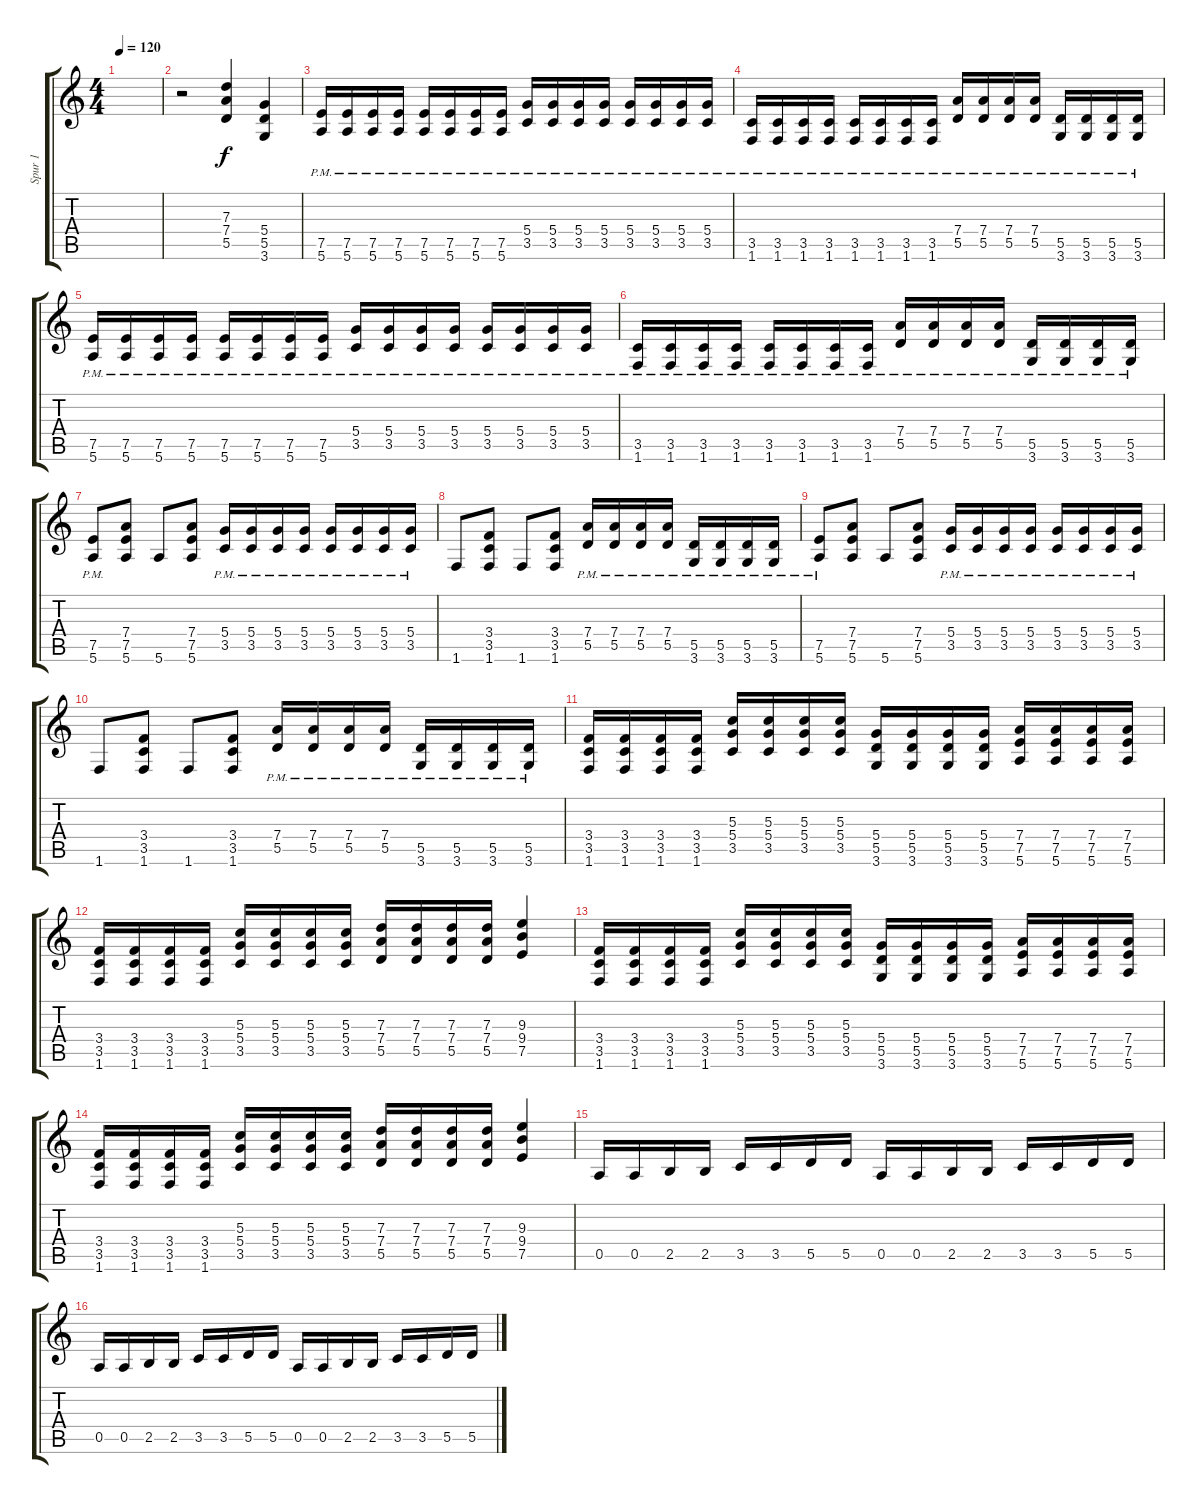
\track ("Spur 1" "Spur 1") {instrument distortionguitar}
\staff {score tabs}
\tuning (E4 B3 G3 D3 A2 E2) {hide}
\ts (4 4)
\tempo 120
\clef g2
\ks c
|
r.2 (7.3 7.4 5.5).4 (5.4 5.5 3.6).4 |
(7.5{pm} 5.6).16 (7.5{pm} 5.6).16 (7.5{pm} 5.6).16 (7.5{pm} 5.6).16 (7.5{pm} 5.6).16 (7.5{pm} 5.6).16 (7.5{pm} 5.6).16 (7.5{pm} 5.6).16 (5.4 3.5{pm}).16 (5.4 3.5{pm}).16 (5.4{pm} 3.5).16 (5.4{pm} 3.5).16 (5.4{pm} 3.5).16 (5.4{pm} 3.5).16 (5.4{pm} 3.5).16 (5.4{pm} 3.5).16 |
(3.5{pm} 1.6).16 (3.5{pm} 1.6).16 (3.5{pm} 1.6).16 (3.5{pm} 1.6).16 (3.5{pm} 1.6).16 (3.5{pm} 1.6).16 (3.5{pm} 1.6).16 (3.5{pm} 1.6).16 (7.4 5.5{pm}).16 (7.4 5.5{pm}).16 (7.4 5.5{pm}).16 (7.4 5.5{pm}).16 (5.5{pm} 3.6).16 (5.5{pm} 3.6).16 (5.5{pm} 3.6).16 (5.5{pm} 3.6).16 |
(7.5{pm} 5.6).16 (7.5{pm} 5.6).16 (7.5{pm} 5.6).16 (7.5{pm} 5.6).16 (7.5{pm} 5.6).16 (7.5{pm} 5.6).16 (7.5{pm} 5.6).16 (7.5{pm} 5.6).16 (5.4 3.5{pm}).16 (5.4 3.5{pm}).16 (5.4{pm} 3.5).16 (5.4{pm} 3.5).16 (5.4{pm} 3.5).16 (5.4{pm} 3.5).16 (5.4{pm} 3.5).16 (5.4{pm} 3.5).16 |
(3.5{pm} 1.6).16 (3.5{pm} 1.6).16 (3.5{pm} 1.6).16 (3.5{pm} 1.6).16 (3.5{pm} 1.6).16 (3.5{pm} 1.6).16 (3.5{pm} 1.6).16 (3.5{pm} 1.6).16 (7.4 5.5{pm}).16 (7.4 5.5{pm}).16 (7.4 5.5{pm}).16 (7.4 5.5{pm}).16 (5.5{pm} 3.6).16 (5.5{pm} 3.6).16 (5.5{pm} 3.6).16 (5.5{pm} 3.6).16 |
(7.5{pm} 5.6).8 (7.4 7.5 5.6).8 5.6.8 (7.4 7.5 5.6).8 (5.4 3.5{pm}).16 (5.4 3.5{pm}).16 (5.4 3.5{pm}).16 (5.4 3.5{pm}).16 (5.4 3.5{pm}).16 (5.4 3.5{pm}).16 (5.4 3.5{pm}).16 (5.4 3.5{pm}).16 |
1.6.8 (3.4 3.5 1.6).8 1.6.8 (3.4 3.5 1.6).8 (7.4 5.5{pm}).16 (7.4 5.5{pm}).16 (7.4 5.5{pm}).16 (7.4 5.5{pm}).16 (5.5{pm} 3.6).16 (5.5{pm} 3.6).16 (5.5{pm} 3.6).16 (5.5{pm} 3.6).16 |
(7.5{pm} 5.6).8 (7.4 7.5 5.6).8 5.6.8 (7.4 7.5 5.6).8 (5.4{pm} 3.5{pm}).16 (5.4 3.5{pm}).16 (5.4 3.5{pm}).16 (5.4 3.5{pm}).16 (5.4 3.5{pm}).16 (5.4 3.5{pm}).16 (5.4 3.5{pm}).16 (5.4 3.5{pm}).16 |
1.6.8 (3.4 3.5 1.6).8 1.6.8 (3.4 3.5 1.6).8 (7.4 5.5{pm}).16 (7.4 5.5{pm}).16 (7.4 5.5{pm}).16 (7.4 5.5{pm}).16 (5.5{pm} 3.6).16 (5.5{pm} 3.6).16 (5.5{pm} 3.6).16 (5.5{pm} 3.6).16 |
(3.4 3.5 1.6).16 (3.4 3.5 1.6).16 (3.4 3.5 1.6).16 (3.4 3.5 1.6).16 (5.3 5.4 3.5).16 (5.3 5.4 3.5).16 (5.3 5.4 3.5).16 (5.3 5.4 3.5).16 (5.4 5.5 3.6).16 (5.4 5.5 3.6).16 (5.4 5.5 3.6).16 (5.4 5.5 3.6).16 (7.4 7.5 5.6).16 (7.4 7.5 5.6).16 (7.4 7.5 5.6).16 (7.4 7.5 5.6).16 |
(3.4 3.5 1.6).16 (3.4 3.5 1.6).16 (3.4 3.5 1.6).16 (3.4 3.5 1.6).16 (5.3 5.4 3.5).16 (5.3 5.4 3.5).16 (5.3 5.4 3.5).16 (5.3 5.4 3.5).16 (7.3 7.4 5.5).16 (7.3 7.4 5.5).16 (7.3 7.4 5.5).16 (7.3 7.4 5.5).16 (9.3 9.4 7.5).4 |
(3.4 3.5 1.6).16 (3.4 3.5 1.6).16 (3.4 3.5 1.6).16 (3.4 3.5 1.6).16 (5.3 5.4 3.5).16 (5.3 5.4 3.5).16 (5.3 5.4 3.5).16 (5.3 5.4 3.5).16 (5.4 5.5 3.6).16 (5.4 5.5 3.6).16 (5.4 5.5 3.6).16 (5.4 5.5 3.6).16 (7.4 7.5 5.6).16 (7.4 7.5 5.6).16 (7.4 7.5 5.6).16 (7.4 7.5 5.6).16 |
(3.4 3.5 1.6).16 (3.4 3.5 1.6).16 (3.4 3.5 1.6).16 (3.4 3.5 1.6).16 (5.3 5.4 3.5).16 (5.3 5.4 3.5).16 (5.3 5.4 3.5).16 (5.3 5.4 3.5).16 (7.3 7.4 5.5).16 (7.3 7.4 5.5).16 (7.3 7.4 5.5).16 (7.3 7.4 5.5).16 (9.3 9.4 7.5).4 |
0.5.16 0.5.16 2.5.16 2.5.16 3.5.16 3.5.16 5.5.16 5.5.16 0.5.16 0.5.16 2.5.16 2.5.16 3.5.16 3.5.16 5.5.16 5.5.16 |
0.5.16 0.5.16 2.5.16 2.5.16 3.5.16 3.5.16 5.5.16 5.5.16 0.5.16 0.5.16 2.5.16 2.5.16 3.5.16 3.5.16 5.5.16 5.5.16
